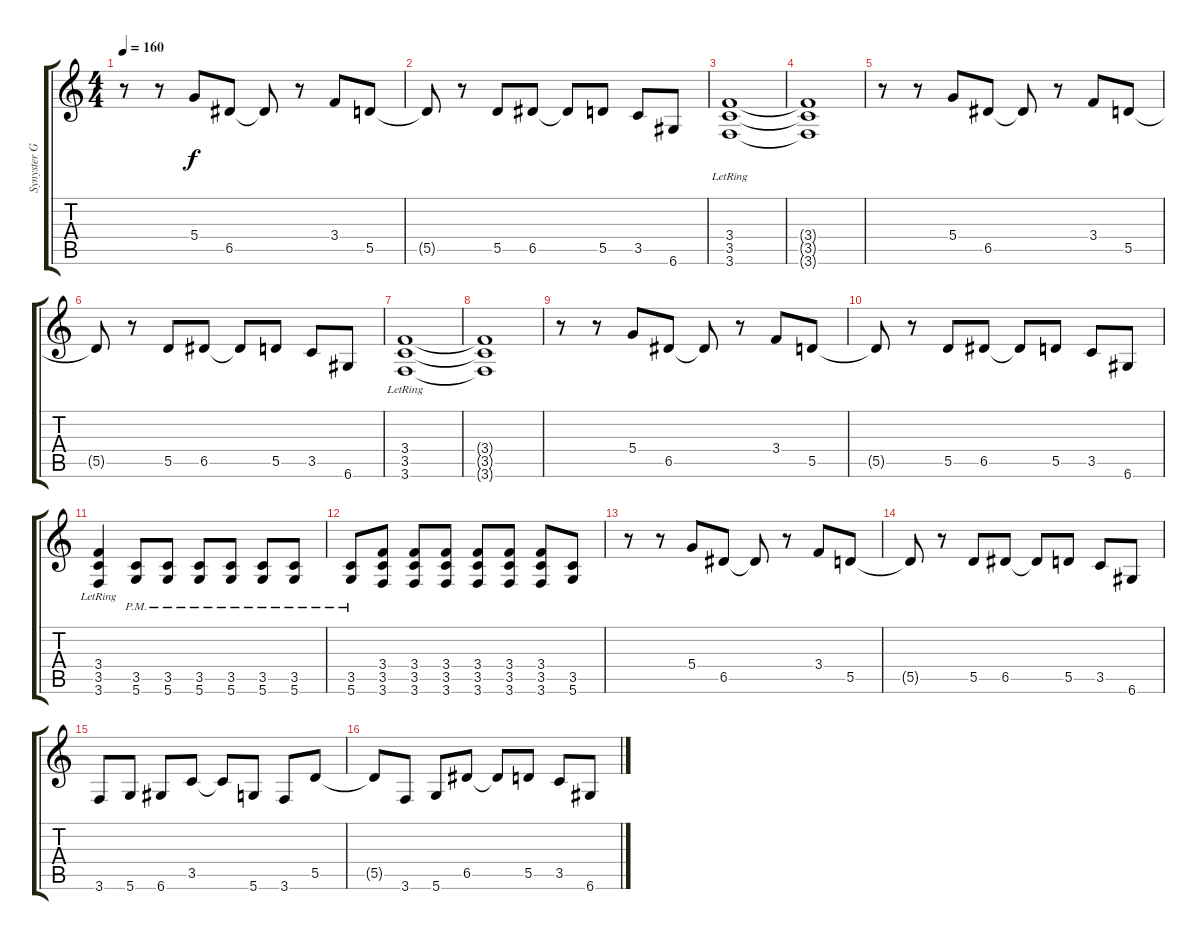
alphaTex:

\track ("Synyster Gates" "Synyster G") {instrument distortionguitar}
\staff {score tabs}
\tuning (E4 B3 G3 D3 A2 D2) {hide}
\ts (4 4)
\tempo 160
\clef g2
\ks c
r.8{dy f} r.8 5.4.8 6.5.8 6.5{t}.8 r.8 3.4.8 5.5.8 |
5.5{t}.8 r.8 5.5.8 6.5.8 6.5{t}.8 5.5.8 3.5.8 6.6.8 |
(3.4{lr} 3.5{lr} 3.6{lr}).1 |
(3.4{t} 3.5{t} 3.6{t}).1 |
r.8 r.8 5.4.8 6.5.8 6.5{t}.8 r.8 3.4.8 5.5.8 |
5.5{t}.8 r.8 5.5.8 6.5.8 6.5{t}.8 5.5.8 3.5.8 6.6.8 |
(3.4{lr} 3.5{lr} 3.6{lr}).1 |
(3.4{t} 3.5{t} 3.6{t}).1 |
r.8 r.8 5.4.8 6.5.8 6.5{t}.8 r.8 3.4.8 5.5.8 |
5.5{t}.8 r.8 5.5.8 6.5.8 6.5{t}.8 5.5.8 3.5.8 6.6.8 |
(3.4 3.5 3.6{lr}).4 (3.5{pm} 5.6{pm}).8 (3.5{pm} 5.6{pm}).8 (3.5{pm} 5.6{pm}).8 (3.5{pm} 5.6{pm}).8 (3.5{pm} 5.6{pm}).8 (3.5{pm} 5.6{pm}).8 |
(3.5{pm} 5.6{pm}).8 (3.4 3.5 3.6).8 (3.4 3.5 3.6).8 (3.4 3.5 3.6).8 (3.4 3.5 3.6).8 (3.4 3.5 3.6).8 (3.4 3.5 3.6).8 (3.5 5.6).8 |
r.8 r.8 5.4.8 6.5.8 6.5{t}.8 r.8 3.4.8 5.5.8 |
5.5{t}.8 r.8 5.5.8 6.5.8 6.5{t}.8 5.5.8 3.5.8 6.6.8 |
3.6.8 5.6.8 6.6.8 3.5.8 3.5{t}.8 5.6.8 3.6.8 5.5.8 |
5.5{t}.8 3.6.8 5.6.8 6.5.8 6.5{t}.8 5.5.8 3.5.8 6.6.8
